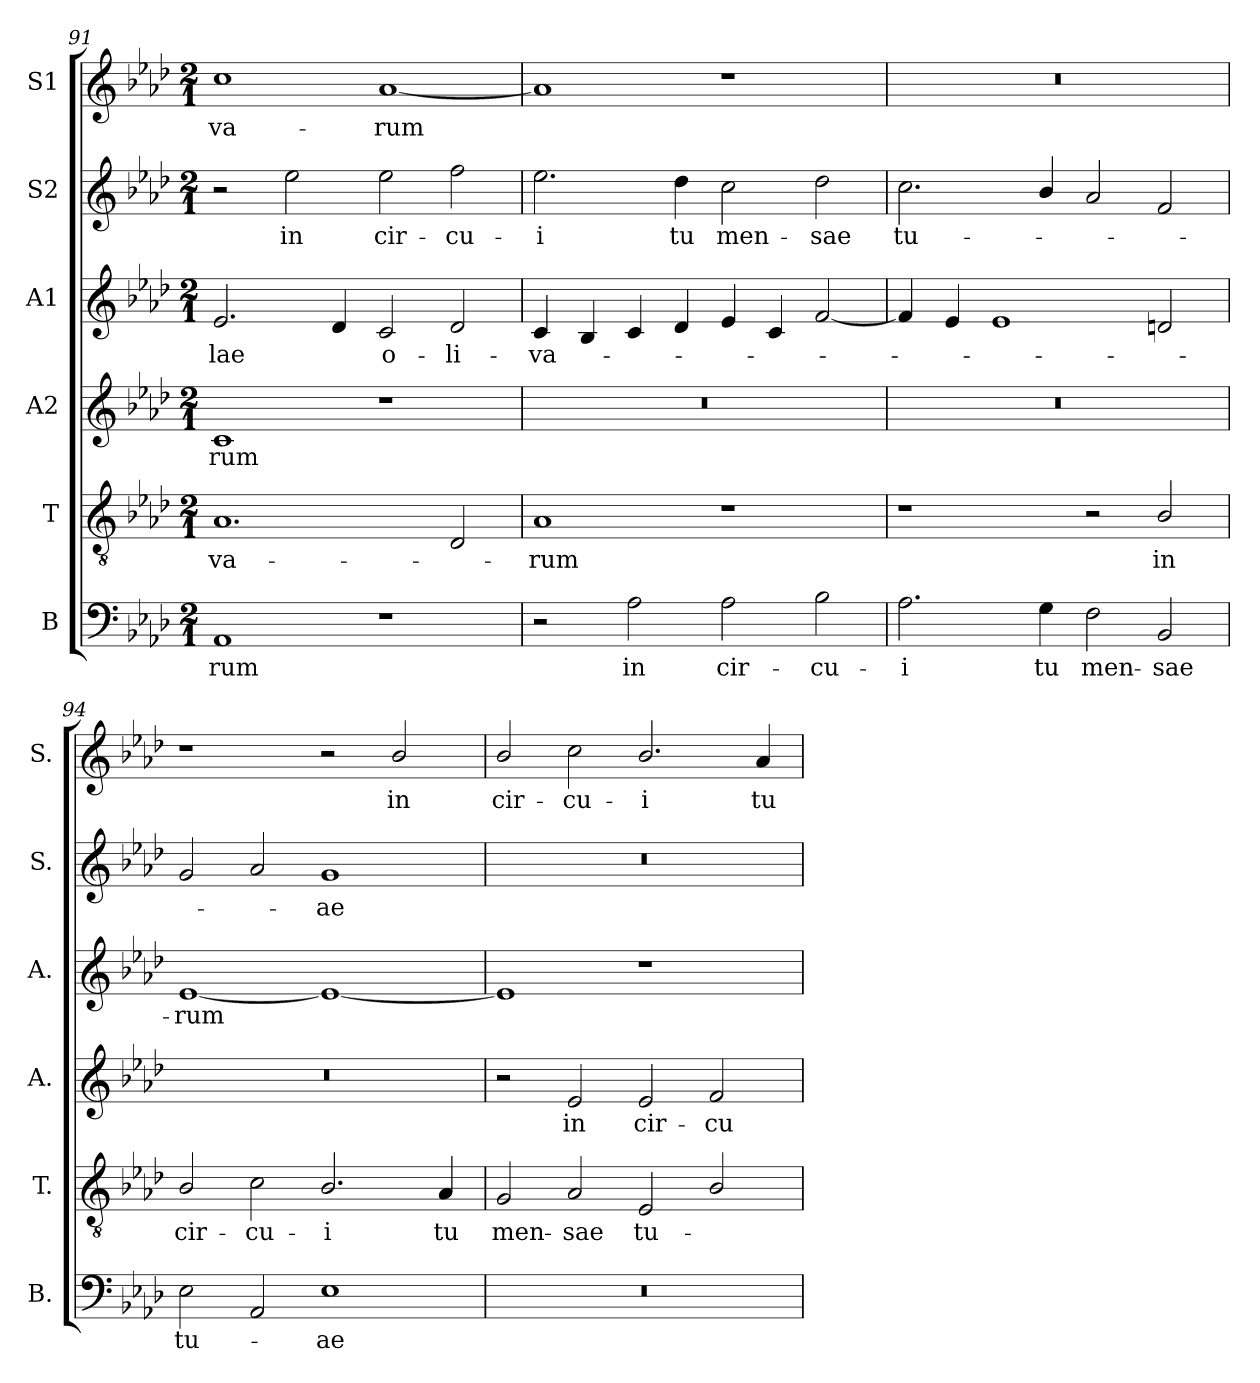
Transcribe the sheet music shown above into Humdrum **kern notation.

**kern	**text	**kern	**text	**kern	**text	**kern	**text	**kern	**text	**kern	**text
*part6	*part6	*part5	*part5	*part4	*part4	*part3	*part3	*part2	*part2	*part1	*part1
*staff6	*staff6	*staff5	*staff5	*staff4	*staff4	*staff3	*staff3	*staff2	*staff2	*staff1	*staff1
*I"B	*	*I"T	*	*I"A2	*	*I"A1	*	*I"S2	*	*I"S1	*
*I'B.	*	*I'T.	*	*I'A.	*	*I'A.	*	*I'S.	*	*I'S.	*
*clefF4	*	*clefGv2	*	*clefG2	*	*clefG2	*	*clefG2	*	*clefG2	*
*	*	*ITrd7c12	*	*	*	*	*	*	*	*	*
*k[b-e-a-d-]	*	*k[b-e-a-d-]	*	*k[b-e-a-d-]	*	*k[b-e-a-d-]	*	*k[b-e-a-d-]	*	*k[b-e-a-d-]	*
*A-:	*	*A-:	*	*A-:	*	*A-:	*	*A-:	*	*A-:	*
*M2/1	*	*M2/1	*	*M2/1	*	*M2/1	*	*M2/1	*	*M2/1	*
=91	=91	=91	=91	=91	=91	=91	=91	=91	=91	=91	=91
!	!LO:LY:b:color=#000000	!	!	!	!	!	!	!	!	!	!
!	!	!	!LO:LY:b:color=#000000	!	!	!	!	!	!	!	!
!	!	!	!	!	!LO:LY:b:color=#000000	!	!	!	!	!	!
!	!	!	!	!	!	!	!LO:LY:b:color=#000000	!	!	!	!
!	!	!	!	!	!	!	!	!	!	!	!LO:LY:b:color=#000000
1AA-i	-rum	1.AA-i	-va-	1ci	-rum	2.e-i/	-lae	2r	.	1cci	-va-
!	!	!	!	!	!	!	!	!	!LO:LY:b:color=#000000	!	!
.	.	.	.	.	.	.	.	2ee-i\	in	.	.
.	.	.	.	.	.	4d-i/	.	.	.	.	.
!	!	!	!	!	!	!	!LO:LY:b:color=#000000	!	!	!	!
!	!	!	!	!	!	!	!	!	!LO:LY:b:color=#000000	!	!
!	!	!	!	!	!	!	!	!	!	!	!LO:LY:b:color=#000000
1r	.	.	.	1r	.	2ci/	o-	2ee-i\	cir-	[1a-i	-rum
!	!	!	!	!	!	!	!LO:LY:b:color=#000000	!	!	!	!
!	!	!	!	!	!	!	!	!	!LO:LY:b:color=#000000	!	!
.	.	2DD-i/	.	.	.	2d-i/	-li-	2ffi\	-cu-	.	.
!!LO:PB:g=z
=92	=92	=92	=92	=92	=92	=92	=92	=92	=92	=92	=92
!	!	!	!LO:LY:b:color=#000000	!LO:N:vis=1	!	!	!	!	!	!	!
!	!	!	!	!	!	!	!LO:LY:b:color=#000000	!	!	!	!
!	!	!	!	!	!	!	!	!	!LO:LY:b:color=#000000	!	!
2r	.	1AA-i	-rum	0r	.	4ci/	-va-	2.ee-i\	-i	1a-i]	.
.	.	.	.	.	.	4B-i/	.	.	.	.	.
!	!LO:LY:b:color=#000000	!	!	!	!	!	!	!	!	!	!
2A-i\	in	.	.	.	.	4ci/	.	.	.	.	.
!	!	!	!	!	!	!	!	!	!LO:LY:b:color=#000000	!	!
.	.	.	.	.	.	4d-i/	.	4dd-i\	tu	.	.
!	!LO:LY:b:color=#000000	!	!	!	!	!	!	!	!	!	!
!	!	!	!	!	!	!	!	!	!LO:LY:b:color=#000000	!	!
2A-i\	cir-	1r	.	.	.	4e-i/	.	2cci\	men-	1r	.
.	.	.	.	.	.	4ci/	.	.	.	.	.
!	!LO:LY:b:color=#000000	!	!	!	!	!	!	!	!	!	!
!	!	!	!	!	!	!	!	!	!LO:LY:b:color=#000000	!	!
2B-i\	-cu-	.	.	.	.	[2fi/	.	2dd-i\	-sae	.	.
=93	=93	=93	=93	=93	=93	=93	=93	=93	=93	=93	=93
!	!LO:LY:b:color=#000000	!	!	!LO:N:vis=1	!	!	!	!	!	!	!
!	!	!	!	!	!	!	!	!	!LO:LY:b:color=#000000	!LO:N:vis=1	!
2.A-i\	-i	1r	.	0r	.	4fi/]	.	2.cci\	tu-	0r	.
.	.	.	.	.	.	4e-i/	.	.	.	.	.
.	.	.	.	.	.	1e-i	.	.	.	.	.
!	!LO:LY:b:color=#000000	!	!	!	!	!	!	!	!	!	!
4Gi\	tu	.	.	.	.	.	.	4b-i/	.	.	.
!	!LO:LY:b:color=#000000	!	!	!	!	!	!	!	!	!	!
2Fi\	men-	2r	.	.	.	.	.	2a-i/	.	.	.
!	!LO:LY:b:color=#000000	!	!	!	!	!	!	!	!	!	!
!	!	!	!LO:LY:b:color=#000000	!	!	!	!	!	!	!	!
2BB-i/	-sae	2BB-i/	in	.	.	2dni/	.	2fi/	.	.	.
=94	=94	=94	=94	=94	=94	=94	=94	=94	=94	=94	=94
!	!LO:LY:b:color=#000000	!	!	!	!	!	!	!	!	!	!
!	!	!	!LO:LY:b:color=#000000	!LO:N:vis=1	!	!	!	!	!	!	!
!	!	!	!	!	!	!	!LO:LY:b:color=#000000	!	!	!	!
2E-i\	tu-	2BB-i/	cir-	0r	.	[1e-i	-rum	2gi/	.	1r	.
!	!	!	!LO:LY:b:color=#000000	!	!	!	!	!	!	!	!
2AA-i/	.	2Ci\	-cu-	.	.	.	.	2a-i/	.	.	.
!	!LO:LY:b:color=#000000	!	!	!	!	!	!	!	!	!	!
!	!	!	!LO:LY:b:color=#000000	!	!	!	!	!	!	!	!
!	!	!	!	!	!	!	!	!	!LO:LY:b:color=#000000	!	!
1E-i	-ae	2.BB-i/	-i	.	.	1e-i_	.	1gi	-ae	2r	.
!	!	!	!	!	!	!	!	!	!	!	!LO:LY:b:color=#000000
.	.	.	.	.	.	.	.	.	.	2b-i/	in
!	!	!	!LO:LY:b:color=#000000	!	!	!	!	!	!	!	!
.	.	4AA-i/	tu	.	.	.	.	.	.	.	.
=95	=95	=95	=95	=95	=95	=95	=95	=95	=95	=95	=95
!LO:N:vis=1	!	!	!	!	!	!	!	!	!	!	!
!	!	!	!LO:LY:b:color=#000000	!	!	!	!	!LO:N:vis=1	!	!	!
!	!	!	!	!	!	!	!	!	!	!	!LO:LY:b:color=#000000
0r	.	2GGi/	men-	2r	.	1e-i]	.	0r	.	2b-i/	cir-
!	!	!	!LO:LY:b:color=#000000	!	!	!	!	!	!	!	!
!	!	!	!	!	!LO:LY:b:color=#000000	!	!	!	!	!	!
!	!	!	!	!	!	!	!	!	!	!	!LO:LY:b:color=#000000
.	.	2AA-i/	-sae	2e-i/	in	.	.	.	.	2cci\	-cu-
!	!	!	!LO:LY:b:color=#000000	!	!	!	!	!	!	!	!
!	!	!	!	!	!LO:LY:b:color=#000000	!	!	!	!	!	!
!	!	!	!	!	!	!	!	!	!	!	!LO:LY:b:color=#000000
.	.	2EE-i/	tu-	2e-i/	cir-	1r	.	.	.	2.b-i/	-i
!	!	!	!	!	!LO:LY:b:color=#000000	!	!	!	!	!	!
.	.	2BB-i/	.	2fi/	-cu-	.	.	.	.	.	.
!	!	!	!	!	!	!	!	!	!	!	!LO:LY:b:color=#000000
.	.	.	.	.	.	.	.	.	.	4a-i/	tu
=	=	=	=	=	=	=	=	=	=	=	=
*-	*-	*-	*-	*-	*-	*-	*-	*-	*-	*-	*-
